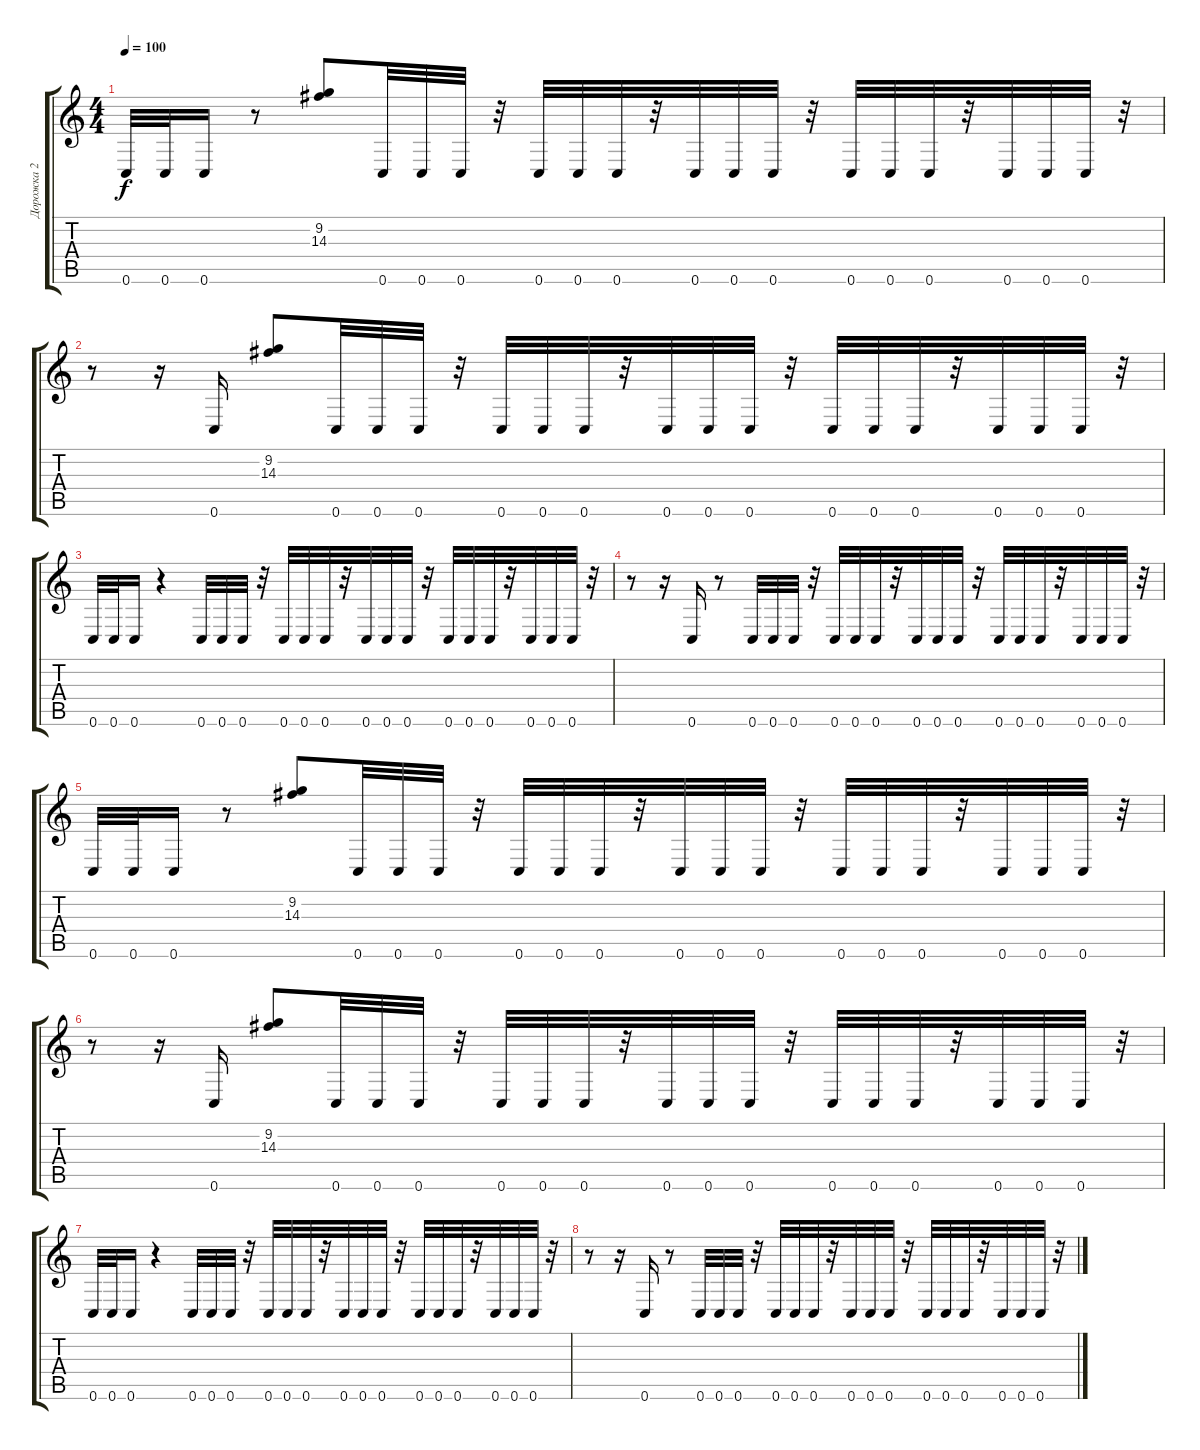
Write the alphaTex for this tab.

\track ("Дорожка 2" "Дорожка 2") {instrument overdrivenguitar}
\staff {score tabs}
\tuning (D4 A3 F3 C3 G2 C2) {hide}
\ts (4 4)
\tempo 100
\clef g2
\ks c
0.6.32{dy f} 0.6.32 0.6.16 r.8 (9.2 14.3).8 0.6.32 0.6.32 0.6.32 r.32 0.6.32 0.6.32 0.6.32 r.32 0.6.32 0.6.32 0.6.32 r.32 0.6.32 0.6.32 0.6.32 r.32 0.6.32 0.6.32 0.6.32 r.32 |
r.8 r.16 0.6.16 (9.2 14.3).8 0.6.32 0.6.32 0.6.32 r.32 0.6.32 0.6.32 0.6.32 r.32 0.6.32 0.6.32 0.6.32 r.32 0.6.32 0.6.32 0.6.32 r.32 0.6.32 0.6.32 0.6.32 r.32 |
0.6.32 0.6.32 0.6.16 r.4 0.6.32 0.6.32 0.6.32 r.32 0.6.32 0.6.32 0.6.32 r.32 0.6.32 0.6.32 0.6.32 r.32 0.6.32 0.6.32 0.6.32 r.32 0.6.32 0.6.32 0.6.32 r.32 |
r.8 r.16 0.6.16 r.8 0.6.32 0.6.32 0.6.32 r.32 0.6.32 0.6.32 0.6.32 r.32 0.6.32 0.6.32 0.6.32 r.32 0.6.32 0.6.32 0.6.32 r.32 0.6.32 0.6.32 0.6.32 r.32 |
0.6.32 0.6.32 0.6.16 r.8 (9.2 14.3).8 0.6.32 0.6.32 0.6.32 r.32 0.6.32 0.6.32 0.6.32 r.32 0.6.32 0.6.32 0.6.32 r.32 0.6.32 0.6.32 0.6.32 r.32 0.6.32 0.6.32 0.6.32 r.32 |
r.8 r.16 0.6.16 (9.2 14.3).8 0.6.32 0.6.32 0.6.32 r.32 0.6.32 0.6.32 0.6.32 r.32 0.6.32 0.6.32 0.6.32 r.32 0.6.32 0.6.32 0.6.32 r.32 0.6.32 0.6.32 0.6.32 r.32 |
0.6.32 0.6.32 0.6.16 r.4 0.6.32 0.6.32 0.6.32 r.32 0.6.32 0.6.32 0.6.32 r.32 0.6.32 0.6.32 0.6.32 r.32 0.6.32 0.6.32 0.6.32 r.32 0.6.32 0.6.32 0.6.32 r.32 |
r.8 r.16 0.6.16 r.8 0.6.32 0.6.32 0.6.32 r.32 0.6.32 0.6.32 0.6.32 r.32 0.6.32 0.6.32 0.6.32 r.32 0.6.32 0.6.32 0.6.32 r.32 0.6.32 0.6.32 0.6.32 r.32
